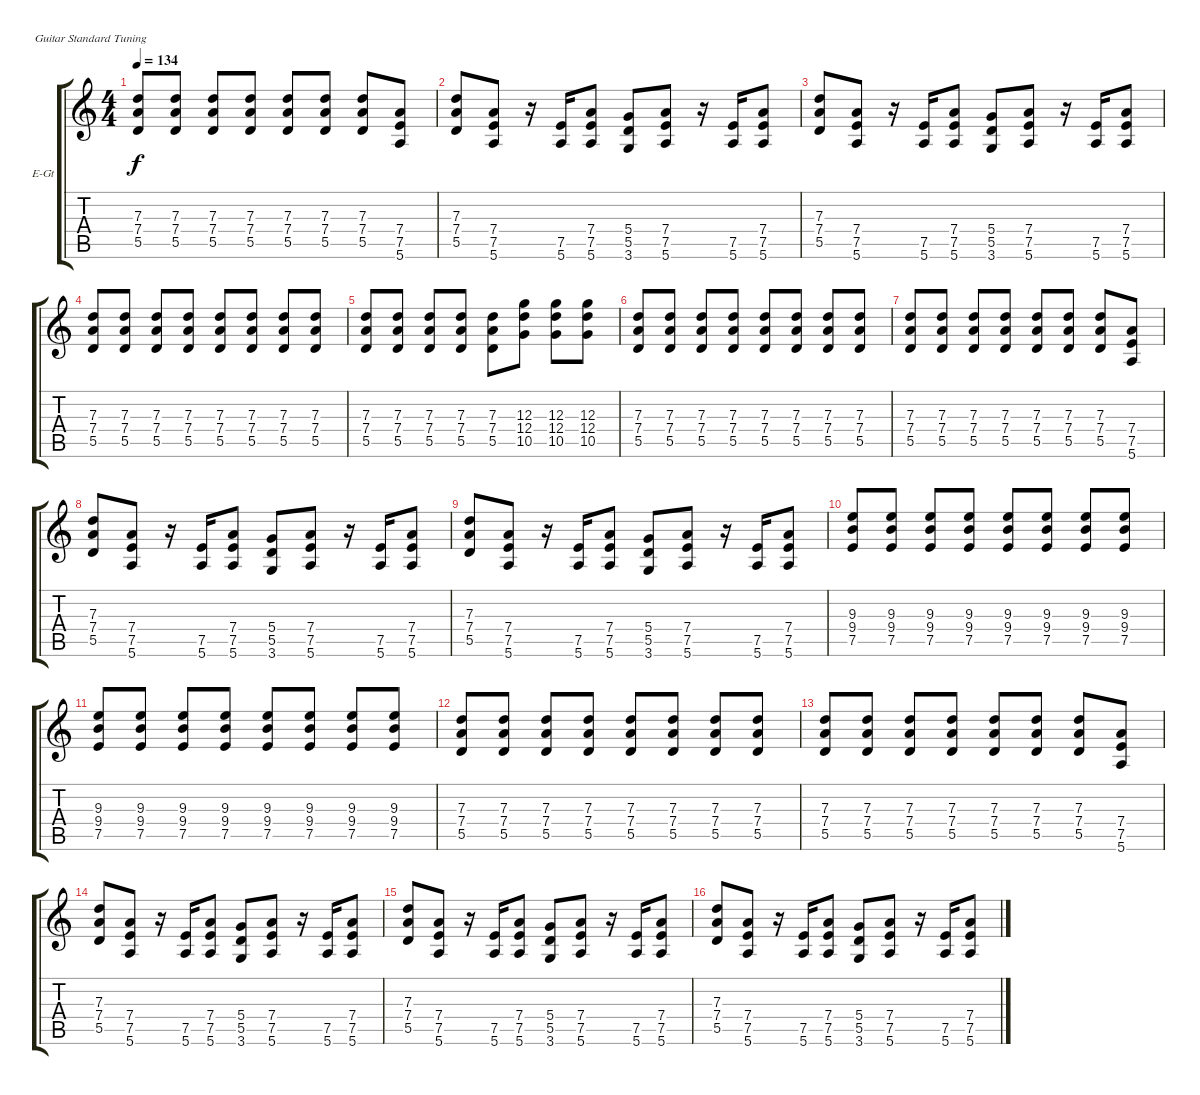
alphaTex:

\defaultSystemsLayout 4
\bracketExtendMode groupsimilarinstruments
\firstSystemTrackNameOrientation horizontal
\otherSystemsTrackNameOrientation horizontal
\track ("Electric Guitar" "E-Gt") {instrument distortionguitar}
\staff {score tabs}
\tuning (E4 B3 G3 D3 A2 E2)
\ts (4 4)
\tempo 134
\clef g2
\ks c
(5.5 7.4 7.3).8{dy f} (5.5 7.4 7.3).8 (5.5 7.4 7.3).8 (5.5 7.4 7.3).8 (5.5 7.4 7.3).8 (5.5 7.4 7.3).8 (5.5 7.4 7.3).8 (7.5 7.4 5.6).8 |
(5.5 7.4 7.3).8 (5.6 7.5 7.4).8 r.16 (5.6 7.5).16 (5.6 7.5 7.4).8 (3.6 5.5 5.4).8 (5.6 7.5 7.4).8 r.16 (5.6 7.5).16 (5.6 7.5 7.4).8 |
(5.5 7.4 7.3).8 (5.6 7.5 7.4).8 r.16 (5.6 7.5).16 (5.6 7.5 7.4).8 (3.6 5.5 5.4).8 (5.6 7.5 7.4).8 r.16 (5.6 7.5).16 (5.6 7.5 7.4).8 |
(5.5 7.4 7.3).8 (5.5 7.4 7.3).8 (5.5 7.4 7.3).8 (5.5 7.4 7.3).8 (5.5 7.4 7.3).8 (5.5 7.4 7.3).8 (5.5 7.4 7.3).8 (5.5 7.4 7.3).8 |
(5.5 7.4 7.3).8 (5.5 7.4 7.3).8 (5.5 7.4 7.3).8 (5.5 7.4 7.3).8 (5.5 7.4 7.3).8 (10.5 12.4 12.3).8 (10.5 12.4 12.3).8 (10.5 12.4 12.3).8 |
(5.5 7.4 7.3).8 (5.5 7.4 7.3).8 (5.5 7.4 7.3).8 (5.5 7.4 7.3).8 (5.5 7.4 7.3).8 (5.5 7.4 7.3).8 (5.5 7.4 7.3).8 (5.5 7.4 7.3).8 |
(5.5 7.4 7.3).8 (5.5 7.4 7.3).8 (5.5 7.4 7.3).8 (5.5 7.4 7.3).8 (5.5 7.4 7.3).8 (5.5 7.4 7.3).8 (5.5 7.4 7.3).8 (7.5 7.4 5.6).8 |
(5.5 7.4 7.3).8 (5.6 7.5 7.4).8 r.16 (5.6 7.5).16 (5.6 7.5 7.4).8 (3.6 5.5 5.4).8 (5.6 7.5 7.4).8 r.16 (5.6 7.5).16 (5.6 7.5 7.4).8 |
(5.5 7.4 7.3).8 (5.6 7.5 7.4).8 r.16 (5.6 7.5).16 (5.6 7.5 7.4).8 (3.6 5.5 5.4).8 (5.6 7.5 7.4).8 r.16 (5.6 7.5).16 (5.6 7.5 7.4).8 |
(7.5 9.4 9.3).8 (7.5 9.4 9.3).8 (7.5 9.4 9.3).8 (7.5 9.4 9.3).8 (7.5 9.4 9.3).8 (7.5 9.4 9.3).8 (7.5 9.4 9.3).8 (7.5 9.4 9.3).8 |
(7.5 9.4 9.3).8 (7.5 9.4 9.3).8 (7.5 9.4 9.3).8 (7.5 9.4 9.3).8 (7.5 9.4 9.3).8 (7.5 9.4 9.3).8 (7.5 9.4 9.3).8 (7.5 9.4 9.3).8 |
(5.5 7.4 7.3).8 (5.5 7.4 7.3).8 (5.5 7.4 7.3).8 (5.5 7.4 7.3).8 (5.5 7.4 7.3).8 (5.5 7.4 7.3).8 (5.5 7.4 7.3).8 (5.5 7.4 7.3).8 |
(5.5 7.4 7.3).8 (5.5 7.4 7.3).8 (5.5 7.4 7.3).8 (5.5 7.4 7.3).8 (5.5 7.4 7.3).8 (5.5 7.4 7.3).8 (5.5 7.4 7.3).8 (5.6 7.5 7.4).8 |
(5.5 7.4 7.3).8 (5.6 7.5 7.4).8 r.16 (5.6 7.5).16 (5.6 7.5 7.4).8 (3.6 5.5 5.4).8 (5.6 7.5 7.4).8 r.16 (5.6 7.5).16 (5.6 7.5 7.4).8 |
(5.5 7.4 7.3).8 (5.6 7.5 7.4).8 r.16 (5.6 7.5).16 (5.6 7.5 7.4).8 (3.6 5.5 5.4).8 (5.6 7.5 7.4).8 r.16 (5.6 7.5).16 (5.6 7.5 7.4).8 |
(5.5 7.4 7.3).8 (5.6 7.5 7.4).8 r.16 (5.6 7.5).16 (5.6 7.5 7.4).8 (3.6 5.5 5.4).8 (5.6 7.5 7.4).8 r.16 (5.6 7.5).16 (5.6 7.5 7.4).8
